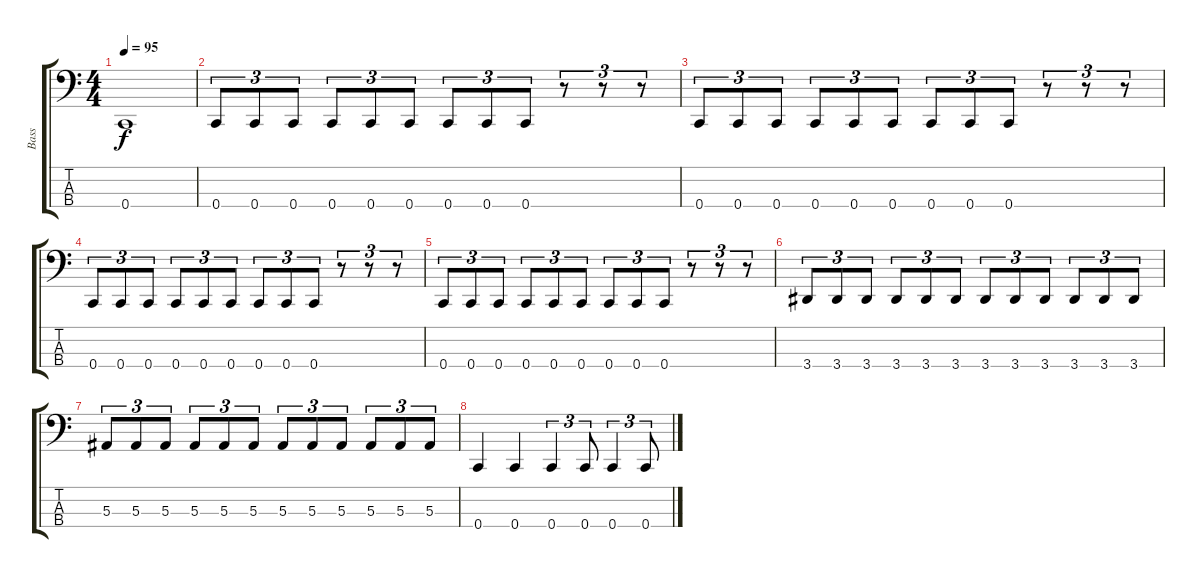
\track ("Bass" "Bass") {instrument electricbassfinger}
\staff {score tabs}
\tuning (Eb2 Bb1 F1 C1) {hide}
\ts (4 4)
\tempo 95
\clef f4
\ks c
0.4.1{dy f} |
0.4.8{tu (3 2)} 0.4.8{tu (3 2)} 0.4.8{tu (3 2)} 0.4.8{tu (3 2)} 0.4.8{tu (3 2)} 0.4.8{tu (3 2)} 0.4.8{tu (3 2)} 0.4.8{tu (3 2)} 0.4.8{tu (3 2)} r.8{tu (3 2)} r.8{tu (3 2)} r.8{tu (3 2)} |
0.4.8{tu (3 2)} 0.4.8{tu (3 2)} 0.4.8{tu (3 2)} 0.4.8{tu (3 2)} 0.4.8{tu (3 2)} 0.4.8{tu (3 2)} 0.4.8{tu (3 2)} 0.4.8{tu (3 2)} 0.4.8{tu (3 2)} r.8{tu (3 2)} r.8{tu (3 2)} r.8{tu (3 2)} |
0.4.8{tu (3 2)} 0.4.8{tu (3 2)} 0.4.8{tu (3 2)} 0.4.8{tu (3 2)} 0.4.8{tu (3 2)} 0.4.8{tu (3 2)} 0.4.8{tu (3 2)} 0.4.8{tu (3 2)} 0.4.8{tu (3 2)} r.8{tu (3 2)} r.8{tu (3 2)} r.8{tu (3 2)} |
0.4.8{tu (3 2)} 0.4.8{tu (3 2)} 0.4.8{tu (3 2)} 0.4.8{tu (3 2)} 0.4.8{tu (3 2)} 0.4.8{tu (3 2)} 0.4.8{tu (3 2)} 0.4.8{tu (3 2)} 0.4.8{tu (3 2)} r.8{tu (3 2)} r.8{tu (3 2)} r.8{tu (3 2)} |
3.4.8{tu (3 2)} 3.4.8{tu (3 2)} 3.4.8{tu (3 2)} 3.4.8{tu (3 2)} 3.4.8{tu (3 2)} 3.4.8{tu (3 2)} 3.4.8{tu (3 2)} 3.4.8{tu (3 2)} 3.4.8{tu (3 2)} 3.4.8{tu (3 2)} 3.4.8{tu (3 2)} 3.4.8{tu (3 2)} |
5.3.8{tu (3 2)} 5.3.8{tu (3 2)} 5.3.8{tu (3 2)} 5.3.8{tu (3 2)} 5.3.8{tu (3 2)} 5.3.8{tu (3 2)} 5.3.8{tu (3 2)} 5.3.8{tu (3 2)} 5.3.8{tu (3 2)} 5.3.8{tu (3 2)} 5.3.8{tu (3 2)} 5.3.8{tu (3 2)} |
0.4.4 0.4.4 0.4.4{tu (3 2)} 0.4.8{tu (3 2)} 0.4.4{tu (3 2)} 0.4.8{tu (3 2)}
